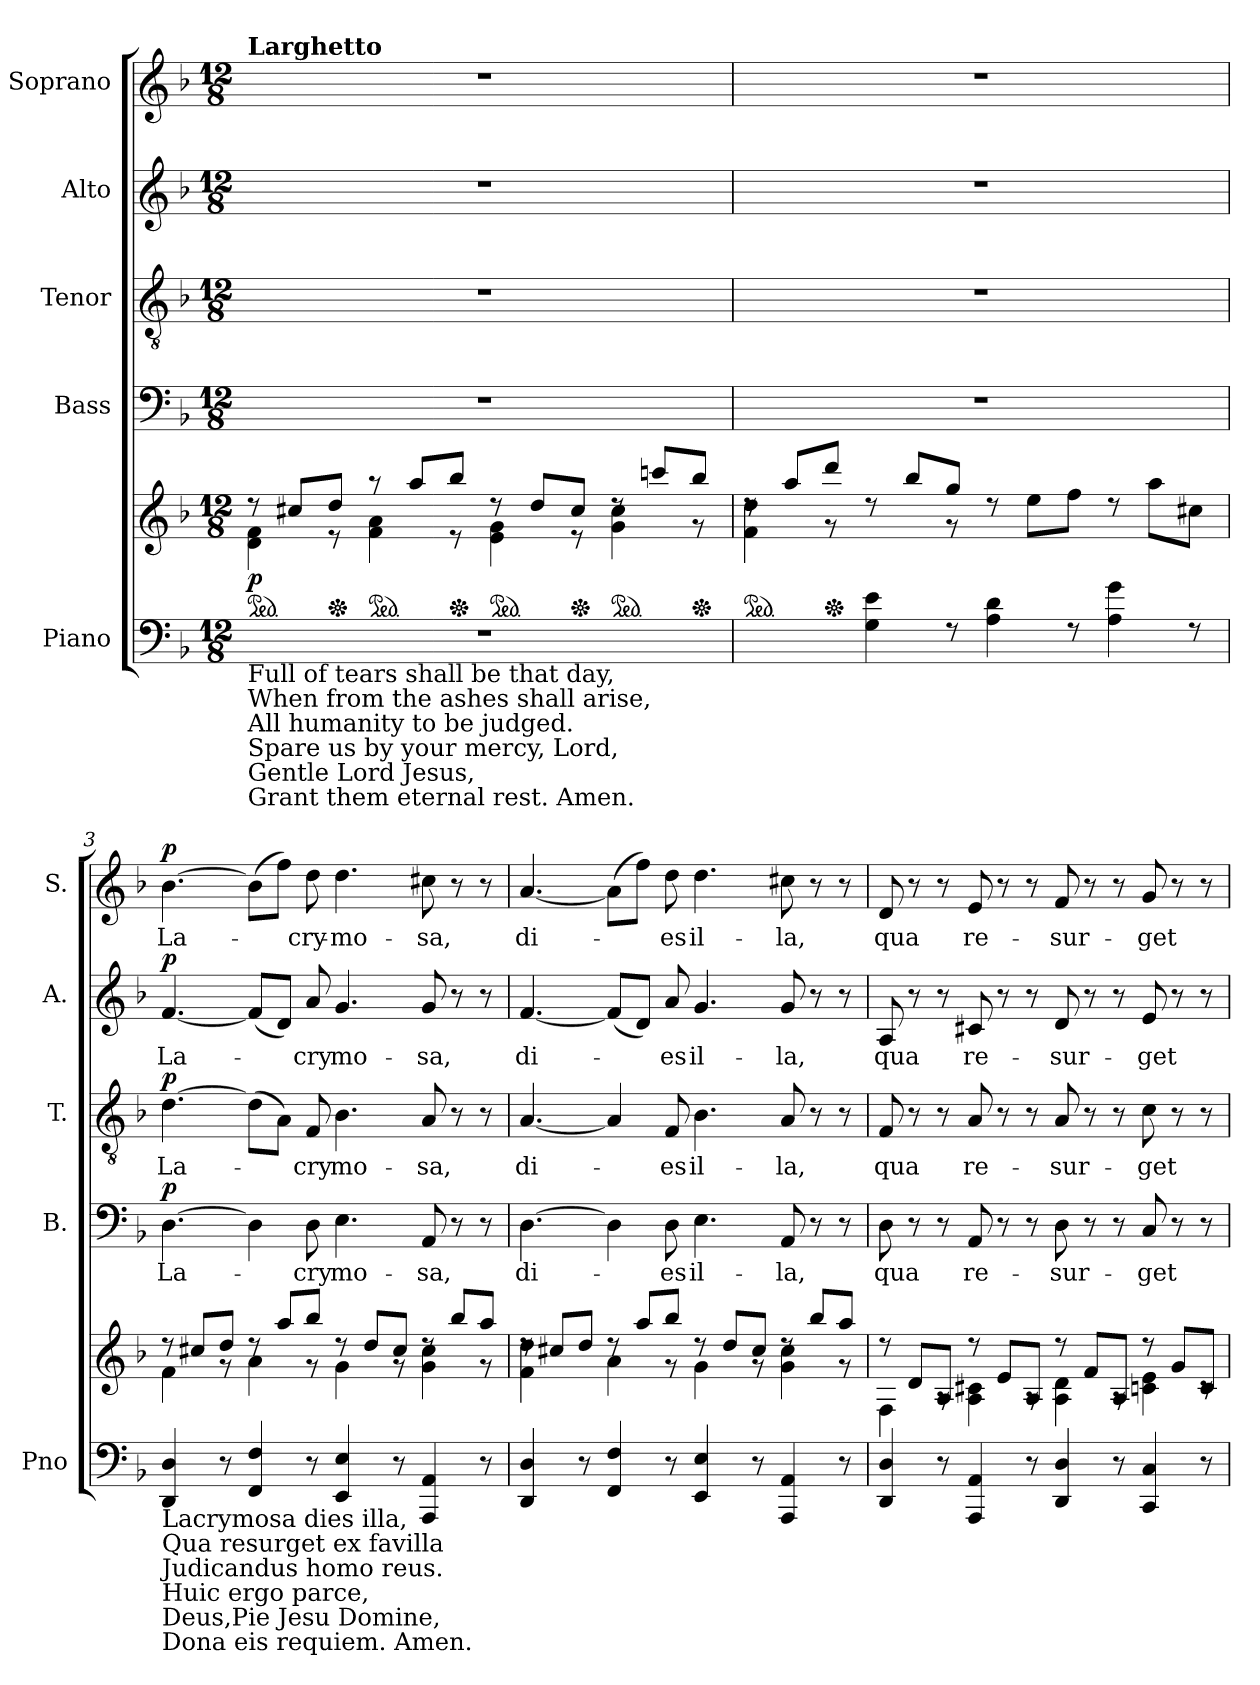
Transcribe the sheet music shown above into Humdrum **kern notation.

**kern	**kern	**dynam	**kern	**text	**dynam	**kern	**text	**dynam	**kern	**text	**dynam	**kern	**text	**dynam
*part5	*part5	*part5	*part4	*part4	*part4	*part3	*part3	*part3	*part2	*part2	*part2	*part1	*part1	*part1
*staff6	*staff5	*staff5/6	*staff4	*staff4	*staff4	*staff3	*staff3	*staff3	*staff2	*staff2	*staff2	*staff1	*staff1	*staff1
*I"Piano	*	*	*I"Bass	*	*	*I"Tenor	*	*	*I"Alto	*	*	*I"Soprano	*	*
*I'Pno	*	*	*I'B.	*	*	*I'T.	*	*	*I'A.	*	*	*I'S.	*	*
*clefF4	*clefG2	*	*clefF4	*	*	*clefGv2	*	*	*clefG2	*	*	*clefG2	*	*
*k[b-]	*k[b-]	*	*k[b-]	*	*	*k[b-]	*	*	*k[b-]	*	*	*k[b-]	*	*
*M12/8	*M12/8	*	*M12/8	*	*	*M12/8	*	*	*M12/8	*	*	*M12/8	*	*
*	*ped	*	*	*	*	*	*	*	*	*	*	*	*	*
=1	=1	=1	=1	=1	=1	=1	=1	=1	=1	=1	=1	=1	=1	=1
*	*^	*	*	*	*	*	*	*	*	*	*	*	*	*
!	!	!	!	!	!	!	!	!	!	!	!	!	!LO:TX:a:B:t=Larghetto	!	!
!LO:TX:b:t=Full of tears shall be that day,	!	!	!	!	!	!	!	!	!	!	!	!	!	!	!
!LO:TX:b:t=When from the ashes shall arise,	!	!	!	!	!	!	!	!	!	!	!	!	!	!	!
!LO:TX:b:t=All humanity to be judged.	!	!	!	!	!	!	!	!	!	!	!	!	!	!	!
!LO:TX:b:t=Spare us by your mercy, Lord,	!	!	!	!	!	!	!	!	!	!	!	!	!	!	!
!LO:TX:b:t=Gentle Lord Jesus,	!	!	!	!	!	!	!	!	!	!	!	!	!	!	!
!LO:TX:b:t=Grant them eternal rest. Amen.	!	!	!	!	!	!	!	!	!	!	!	!	!	!	!
!	!	!	!LO:DY:b	!	!	!	!	!	!	!	!	!	!	!	!
1.r	8r	4d\ 4f\	p	1.r	.	.	1.r	.	.	1.r	.	.	1.r	.	.
.	8cc#X/L	.	.	.	.	.	.	.	.	.	.	.	.	.	.
*	*Xped	*	*	*	*	*	*	*	*	*	*	*	*	*	*
.	8dd/J	8r	.	.	.	.	.	.	.	.	.	.	.	.	.
*	*ped	*	*	*	*	*	*	*	*	*	*	*	*	*	*
.	8r	4f\ 4a\	.	.	.	.	.	.	.	.	.	.	.	.	.
.	8aa/L	.	.	.	.	.	.	.	.	.	.	.	.	.	.
*	*Xped	*	*	*	*	*	*	*	*	*	*	*	*	*	*
.	8bb-/J	8r	.	.	.	.	.	.	.	.	.	.	.	.	.
*	*ped	*	*	*	*	*	*	*	*	*	*	*	*	*	*
.	8rdd	4e\ 4g\	.	.	.	.	.	.	.	.	.	.	.	.	.
.	8dd/L	.	.	.	.	.	.	.	.	.	.	.	.	.	.
*	*Xped	*	*	*	*	*	*	*	*	*	*	*	*	*	*
.	8cc#/J	8r	.	.	.	.	.	.	.	.	.	.	.	.	.
*	*ped	*	*	*	*	*	*	*	*	*	*	*	*	*	*
.	8rdd	4g\ 4cc#\	.	.	.	.	.	.	.	.	.	.	.	.	.
.	8cccn/L	.	.	.	.	.	.	.	.	.	.	.	.	.	.
*	*Xped	*	*	*	*	*	*	*	*	*	*	*	*	*	*
.	8bb-/J	8r	.	.	.	.	.	.	.	.	.	.	.	.	.
=2	=2	=2	=2	=2	=2	=2	=2	=2	=2	=2	=2	=2	=2	=2	=2
*	*ped	*	*	*	*	*	*	*	*	*	*	*	*	*	*
4ryy	8rdd	4f\ 4dd\	.	1.r	.	.	1.r	.	.	1.r	.	.	1.r	.	.
.	8aa/L	.	.	.	.	.	.	.	.	.	.	.	.	.	.
*	*Xped	*	*	*	*	*	*	*	*	*	*	*	*	*	*
8ryy	8ddd/J	8r	.	.	.	.	.	.	.	.	.	.	.	.	.
4G\ 4e\	8rdd	4ryy	.	.	.	.	.	.	.	.	.	.	.	.	.
.	8bb-/L	.	.	.	.	.	.	.	.	.	.	.	.	.	.
8rF	8gg/J	8r	.	.	.	.	.	.	.	.	.	.	.	.	.
4A\ 4d\	8rdd	4reyy	.	.	.	.	.	.	.	.	.	.	.	.	.
.	8ee\L	.	.	.	.	.	.	.	.	.	.	.	.	.	.
8rF	8ff\J	2rgyy	.	.	.	.	.	.	.	.	.	.	.	.	.
4A\ 4g\	8rdd	.	.	.	.	.	.	.	.	.	.	.	.	.	.
.	8aa\L	.	.	.	.	.	.	.	.	.	.	.	.	.	.
8rF	8cc#X\J	.	.	.	.	.	.	.	.	.	.	.	.	.	.
=3	=3	=3	=3	=3	=3	=3	=3	=3	=3	=3	=3	=3	=3	=3	=3
!LO:TX:b:t=Lacrymosa dies illa,	!	!	!	!	!	!	!	!	!	!	!	!	!	!	!
!LO:TX:b:t=Qua resurget ex favilla	!	!	!	!	!	!	!	!	!	!	!	!	!	!	!
!LO:TX:b:t=Judicandus homo reus.	!	!	!	!	!	!	!	!	!	!	!	!	!	!	!
!LO:TX:b:t=Huic ergo parce,	!	!	!	!	!	!	!	!	!	!	!	!	!	!	!
!LO:TX:b:t=Deus,Pie Jesu Domine,	!	!	!	!	!	!	!	!	!	!	!	!	!	!	!
!LO:TX:b:t=Dona eis requiem. Amen.	!	!	!	!	!	!	!	!	!	!	!	!	!	!	!
!	!	!	!	!	!LO:LY:b	!LO:DY:a	!	!LO:LY:b	!LO:DY:a	!	!LO:LY:b	!LO:DY:a	!	!LO:LY:b	!LO:DY:a
4DD/ 4D/	8rdd	4f\	.	[4.D\	La-	p	[4.d\	La-	p	[4.f/	La-	p	[4.b-\	La-	p
.	8cc#X/L	.	.	.	.	.	.	.	.	.	.	.	.	.	.
8r	8dd/J	8rg	.	.	.	.	.	.	.	.	.	.	.	.	.
4FF/ 4F/	8rdd	4a\	.	4D\]	.	.	(>8d\L]	.	.	(<8f/L]	.	.	(>8b-\L]	.	.
.	8aa/L	.	.	.	.	.	8A\J)	.	.	8d/J)	.	.	8ff\J)	.	.
!	!	!	!	!	!LO:LY:b	!	!	!LO:LY:b	!	!	!LO:LY:b	!	!	!LO:LY:b	!
8r	8bb-/J	8rg	.	8D\	-cry	.	8F/	-cry	.	8a/	-cry	.	8dd\	-cry-	.
!	!	!	!	!	!LO:LY:b	!	!	!LO:LY:b	!	!	!LO:LY:b	!	!	!LO:LY:b	!
4EE/ 4E/	8rdd	4g\	.	4.E\	mo-	.	4.B-\	mo-	.	4.g/	mo-	.	4.dd\	-mo-	.
.	8dd/L	.	.	.	.	.	.	.	.	.	.	.	.	.	.
8r	8cc#/J	8rg	.	.	.	.	.	.	.	.	.	.	.	.	.
!	!	!	!	!	!LO:LY:b	!	!	!LO:LY:b	!	!	!LO:LY:b	!	!	!LO:LY:b	!
4AAA/ 4AA/	8rdd	4g\ 4cc#\	.	8AA/	-sa,	.	8A/	-sa,	.	8g/	-sa,	.	8cc#X\	-sa,	.
.	8bb-/L	.	.	8r	.	.	8r	.	.	8r	.	.	8r	.	.
8r	8aa/J	8rg	.	8r	.	.	8r	.	.	8r	.	.	8r	.	.
!!LO:PB:g=z
=4	=4	=4	=4	=4	=4	=4	=4	=4	=4	=4	=4	=4	=4	=4	=4
!	!	!	!	!	!LO:LY:b	!	!	!LO:LY:b	!	!	!LO:LY:b	!	!	!LO:LY:b	!
4DD/ 4D/	8rdd	4f\ 4dd\	.	[4.D\	di-	.	[4.A/	di-	.	[4.f/	di-	.	[4.a/	di-	.
.	8cc#X/L	.	.	.	.	.	.	.	.	.	.	.	.	.	.
8r	8dd/J	8rgyy	.	.	.	.	.	.	.	.	.	.	.	.	.
4FF/ 4F/	8rdd	4a\	.	4D\]	.	.	4A/]	.	.	(<8f/L]	.	.	(>8a\L]	.	.
.	8aa/L	.	.	.	.	.	.	.	.	8d/J)	.	.	8ff\J)	.	.
!	!	!	!	!	!LO:LY:b	!	!	!LO:LY:b	!	!	!LO:LY:b	!	!	!LO:LY:b	!
8r	8bb-/J	8rg	.	8D\	-es	.	8F/	-es	.	8a/	-es	.	8dd\	-es	.
!	!	!	!	!	!LO:LY:b	!	!	!LO:LY:b	!	!	!LO:LY:b	!	!	!LO:LY:b	!
4EE/ 4E/	8rdd	4g\	.	4.E\	il-	.	4.B-\	il-	.	4.g/	il-	.	4.dd\	il-	.
.	8dd/L	.	.	.	.	.	.	.	.	.	.	.	.	.	.
8r	8cc#/J	8rg	.	.	.	.	.	.	.	.	.	.	.	.	.
!	!	!	!	!	!LO:LY:b	!	!	!LO:LY:b	!	!	!LO:LY:b	!	!	!LO:LY:b	!
4AAA/ 4AA/	8rdd	4g\ 4cc#\	.	8AA/	-la,	.	8A/	-la,	.	8g/	-la,	.	8cc#X\	-la,	.
.	8bb-/L	.	.	8r	.	.	8r	.	.	8r	.	.	8r	.	.
8r	8aa/J	8rg	.	8r	.	.	8r	.	.	8r	.	.	8r	.	.
=5	=5	=5	=5	=5	=5	=5	=5	=5	=5	=5	=5	=5	=5	=5	=5
!	!	!	!	!	!LO:LY:b	!	!	!LO:LY:b	!	!	!LO:LY:b	!	!	!LO:LY:b	!
4DD/ 4D/	8rdd	4F\	.	8D\	qua	.	8F/	qua	.	8A/	qua	.	8d/	qua	.
.	8d/L	.	.	8r	.	.	8r	.	.	8r	.	.	8r	.	.
8r	8A/J	8rA	.	8r	.	.	8r	.	.	8r	.	.	8r	.	.
!	!	!	!	!	!LO:LY:b	!	!	!LO:LY:b	!	!	!LO:LY:b	!	!	!LO:LY:b	!
4AAA/ 4AA/	8rdd	4A\ 4c#X\	.	8AA/	re-	.	8A/	re-	.	8c#X/	re-	.	8e/	re-	.
.	8e/L	.	.	8r	.	.	8r	.	.	8r	.	.	8r	.	.
8r	8A/J	8rA	.	8r	.	.	8r	.	.	8r	.	.	8r	.	.
!	!	!	!	!	!LO:LY:b	!	!	!LO:LY:b	!	!	!LO:LY:b	!	!	!LO:LY:b	!
4DD/ 4D/	8rdd	4A\ 4d\	.	8D\	-sur-	.	8A/	-sur-	.	8d/	-sur-	.	8f/	-sur-	.
.	8f/L	.	.	8r	.	.	8r	.	.	8r	.	.	8r	.	.
8r	8A/J	8rA	.	8r	.	.	8r	.	.	8r	.	.	8r	.	.
!	!	!	!	!	!LO:LY:b	!	!	!LO:LY:b	!	!	!LO:LY:b	!	!	!LO:LY:b	!
4CC/ 4C/	8rdd	4cn\ 4e\	.	8C/	-get	.	8c\	-get	.	8e/	-get	.	8g/	-get	.
.	8g/L	.	.	8r	.	.	8r	.	.	8r	.	.	8r	.	.
8r	8c/J	8rc	.	8r	.	.	8r	.	.	8r	.	.	8r	.	.
*	*v	*v	*	*	*	*	*	*	*	*	*	*	*	*	*
=	=	=	=	=	=	=	=	=	=	=	=	=	=	=
*-	*-	*-	*-	*-	*-	*-	*-	*-	*-	*-	*-	*-	*-	*-
